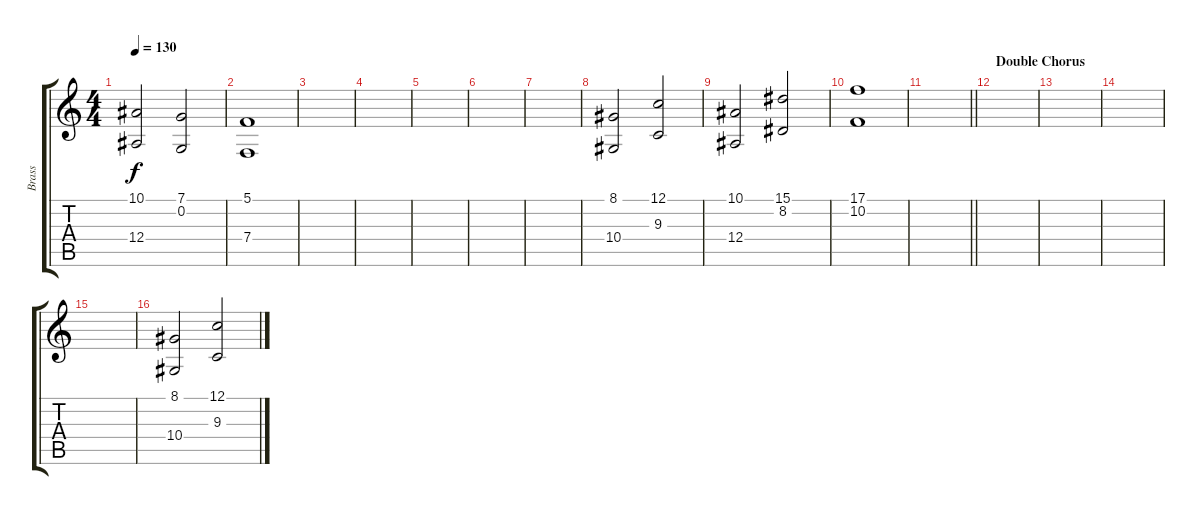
\track ("Brass" "Brass") {instrument brasssection}
\staff {score tabs}
\tuning (C4 G3 Eb3 Bb2 F2 C2) {hide}
\ts (4 4)
\tempo 130
\clef g2
\ks c
(10.1 12.4).2{dy f} (7.1 0.2).2 |
(5.1 7.4).1 |
|
|
|
|
|
(8.1 10.4).2 (12.1 9.3).2 |
(10.1 12.4).2 (15.1 8.2).2 |
(17.1 10.2).1 |
\barLineRight lightlight
|
\section ("" "Double Chorus")
|
|
|
|
(8.1 10.4).2 (12.1 9.3).2
